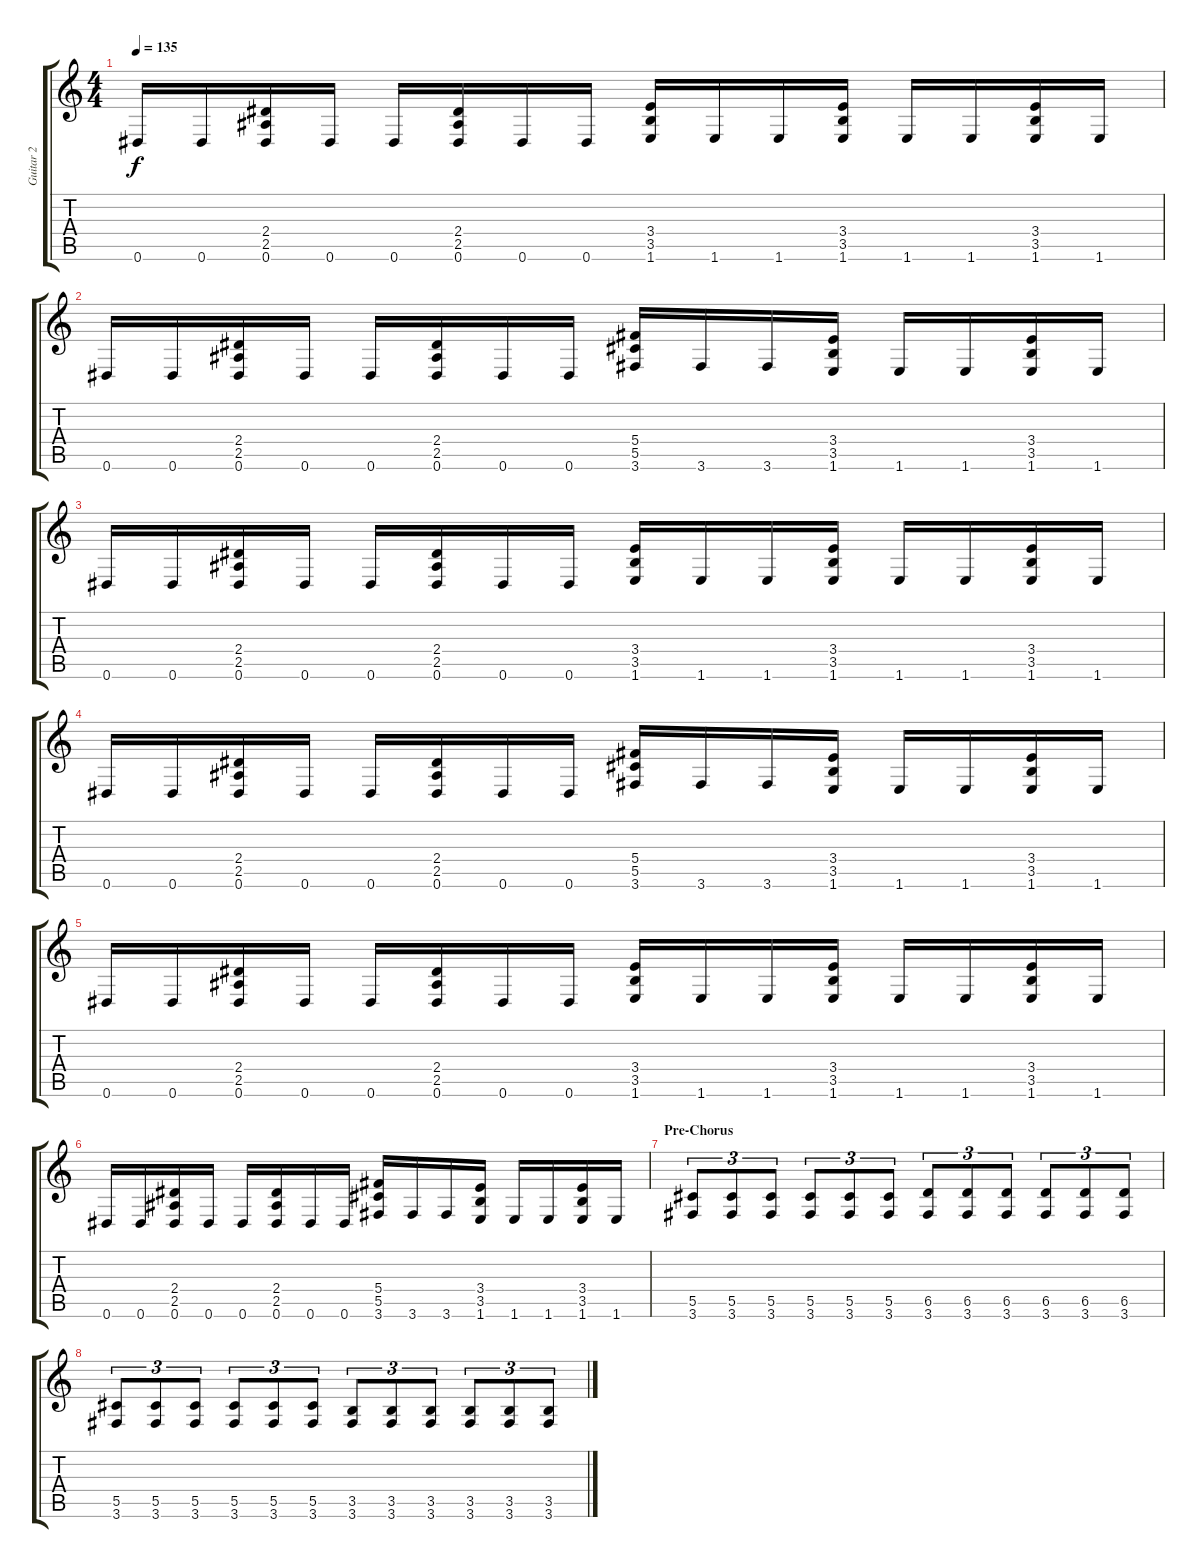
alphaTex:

\track ("Guitar 2" "Guitar 2") {instrument distortionguitar}
\staff {score tabs}
\tuning (Eb4 Bb3 Gb3 Db3 Ab2 Eb2) {hide}
\ts (4 4)
\tempo 135
\clef g2
\ks c
0.6.16{dy f} 0.6.16 (2.4 2.5 0.6).16 0.6.16 0.6.16 (2.4 2.5 0.6).16 0.6.16 0.6.16 (3.4 3.5 1.6).16 1.6.16 1.6.16 (3.4 3.5 1.6).16 1.6.16 1.6.16 (3.4 3.5 1.6).16 1.6.16 |
0.6.16 0.6.16 (2.4 2.5 0.6).16 0.6.16 0.6.16 (2.4 2.5 0.6).16 0.6.16 0.6.16 (5.4 5.5 3.6).16 3.6.16 3.6.16 (3.4 3.5 1.6).16 1.6.16 1.6.16 (3.4 3.5 1.6).16 1.6.16 |
0.6.16 0.6.16 (2.4 2.5 0.6).16 0.6.16 0.6.16 (2.4 2.5 0.6).16 0.6.16 0.6.16 (3.4 3.5 1.6).16 1.6.16 1.6.16 (3.4 3.5 1.6).16 1.6.16 1.6.16 (3.4 3.5 1.6).16 1.6.16 |
0.6.16 0.6.16 (2.4 2.5 0.6).16 0.6.16 0.6.16 (2.4 2.5 0.6).16 0.6.16 0.6.16 (5.4 5.5 3.6).16 3.6.16 3.6.16 (3.4 3.5 1.6).16 1.6.16 1.6.16 (3.4 3.5 1.6).16 1.6.16 |
0.6.16 0.6.16 (2.4 2.5 0.6).16 0.6.16 0.6.16 (2.4 2.5 0.6).16 0.6.16 0.6.16 (3.4 3.5 1.6).16 1.6.16 1.6.16 (3.4 3.5 1.6).16 1.6.16 1.6.16 (3.4 3.5 1.6).16 1.6.16 |
0.6.16 0.6.16 (2.4 2.5 0.6).16 0.6.16 0.6.16 (2.4 2.5 0.6).16 0.6.16 0.6.16 (5.4 5.5 3.6).16 3.6.16 3.6.16 (3.4 3.5 1.6).16 1.6.16 1.6.16 (3.4 3.5 1.6).16 1.6.16 |
\section ("" "Pre-Chorus")
(5.5 3.6).8{tu (3 2)} (5.5 3.6).8{tu (3 2)} (5.5 3.6).8{tu (3 2)} (5.5 3.6).8{tu (3 2)} (5.5 3.6).8{tu (3 2)} (5.5 3.6).8{tu (3 2)} (6.5 3.6).8{tu (3 2)} (6.5 3.6).8{tu (3 2)} (6.5 3.6).8{tu (3 2)} (6.5 3.6).8{tu (3 2)} (6.5 3.6).8{tu (3 2)} (6.5 3.6).8{tu (3 2)} |
(5.5 3.6).8{tu (3 2)} (5.5 3.6).8{tu (3 2)} (5.5 3.6).8{tu (3 2)} (5.5 3.6).8{tu (3 2)} (5.5 3.6).8{tu (3 2)} (5.5 3.6).8{tu (3 2)} (3.5 3.6).8{tu (3 2)} (3.5 3.6).8{tu (3 2)} (3.5 3.6).8{tu (3 2)} (3.5 3.6).8{tu (3 2)} (3.5 3.6).8{tu (3 2)} (3.5 3.6).8{tu (3 2)}
